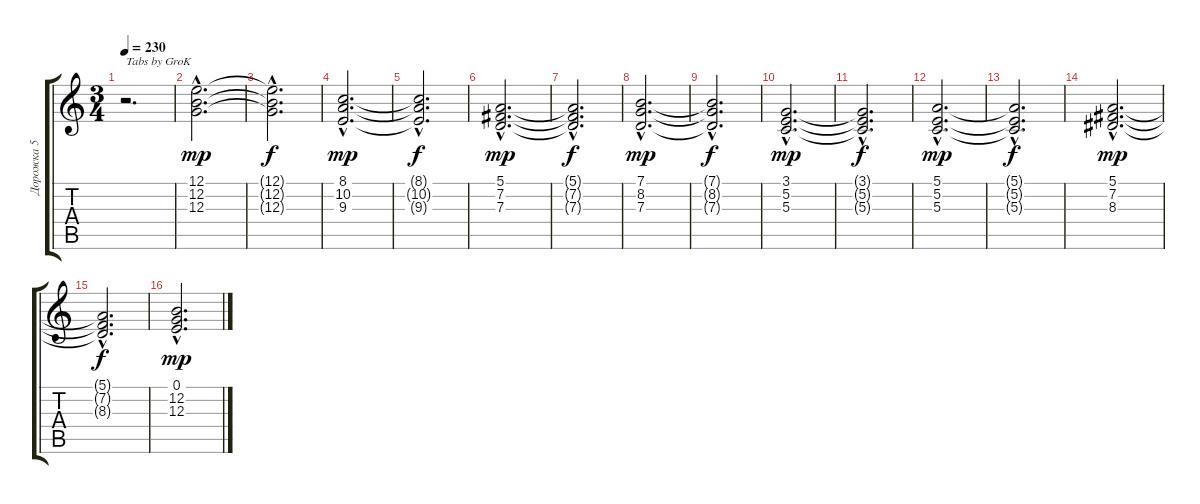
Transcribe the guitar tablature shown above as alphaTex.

\track ("Дорожка 5" "Дорожка 5") {instrument stringensemble1}
\staff {score tabs}
\tuning (E4 B3 G3 D3 A2 E2) {hide}
\ts (3 4)
\tempo 230
\clef g2
\ks c
r.2{d txt "Tabs by GroK" dy mp instrument stringensemble1} |
(12.1{hac} 12.2{hac} 12.3{hac}).2{d} |
(12.1{hac t} 12.2{hac t} 12.3{hac t}).2{d dy f} |
(8.1{hac} 10.2{hac} 9.3{hac}).2{d dy mp} |
(8.1{hac t} 10.2{hac t} 9.3{hac t}).2{d dy f} |
(5.1{hac} 7.2{hac} 7.3{hac}).2{d dy mp} |
(5.1{hac t} 7.2{hac t} 7.3{hac t}).2{d dy f} |
(7.1{hac} 8.2{hac} 7.3{hac}).2{d dy mp} |
(7.1{hac t} 8.2{hac t} 7.3{hac t}).2{d dy f} |
(3.1{hac} 5.2{hac} 5.3{hac}).2{d dy mp} |
(3.1{hac t} 5.2{hac t} 5.3{hac t}).2{d dy f} |
(5.1{hac} 5.2{hac} 5.3{hac}).2{d dy mp} |
(5.1{hac t} 5.2{hac t} 5.3{hac t}).2{d dy f} |
(5.1{hac} 7.2{hac} 8.3{hac}).2{d dy mp} |
(5.1{hac t} 7.2{hac t} 8.3{hac t}).2{d dy f} |
(0.1{hac} 12.2{hac} 12.3{hac}).2{d dy mp}
